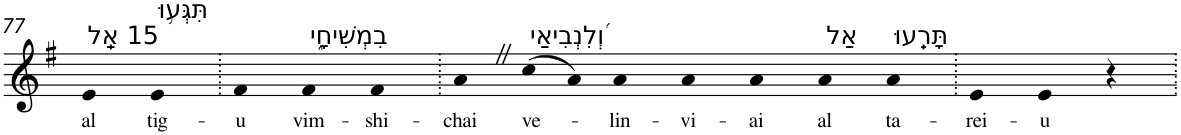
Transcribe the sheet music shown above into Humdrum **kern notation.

**kern	**text
*part1	*part1
*staff1	*staff1
*I"Piano	*
*I'Pno	*
!!LO:PB:g=z
*clefG2	*
*k[f#]	*
*G:	*
=77	=77
!LO:TX:a:t=15 אַֽל	!
!	!LO:LY:b
4e	al
!LO:TX:a:t=תִּגְּע֥וּ	!
!	!LO:LY:b
4e	tig-
=78.	=78.
!	!LO:LY:b
4f#	-u
!LO:TX:a:t=בִמְשִׁיחָ֑י	!
!	!LO:LY:b
4f#	vim-
!	!LO:LY:b
4f#	-shi-
=79.	=79.
!	!LO:LY:b
4aZ	-chai
!LO:TX:a:t=וְ֝לִנְבִיאַי	!
!	!LO:LY:b
(>8cc	ve-
8a)	.
!	!LO:LY:b
4a	-lin-
!	!LO:LY:b
4a	-vi-
!	!LO:LY:b
4a	-ai
!LO:TX:a:t=אַל	!
!	!LO:LY:b
4a	al
!LO:TX:a:t=תָּרֵֽעוּ	!
!	!LO:LY:b
4a	ta-
=80.	=80.
!	!LO:LY:b
4e	-rei-
!	!LO:LY:b
4e	-u
4r	.
=.	=.
*-	*-
